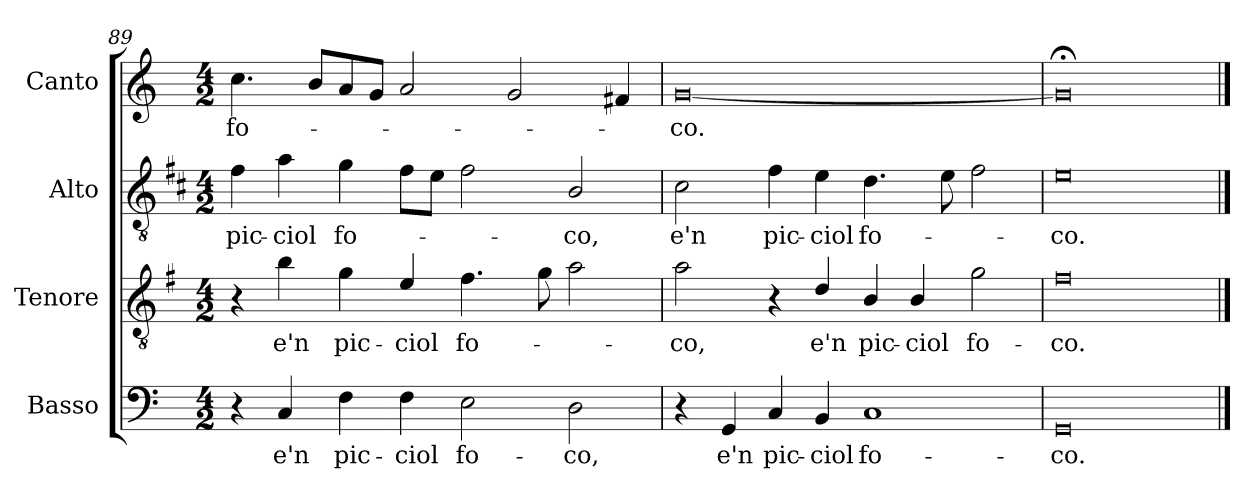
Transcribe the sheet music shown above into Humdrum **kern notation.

**kern	**text	**kern	**text	**kern	**text	**kern	**text
*part4	*part4	*part3	*part3	*part2	*part2	*part1	*part1
*staff4	*staff4	*staff3	*staff3	*staff2	*staff2	*staff1	*staff1
*I"Basso	*	*I"Tenore	*	*I"Alto	*	*I"Canto	*
*I'B	*	*I'T	*	*I'A	*	*I'C	*
*clefF4	*	*clefGv2	*	*clefGv2	*	*clefG2	*
*	*	*ITrd4c7	*	*ITrd1c2	*	*	*
*k[]	*	*k[]	*	*k[]	*	*k[]	*
*C:	*	*C:	*	*C:	*	*C:	*
*M4/2	*	*M4/2	*	*M4/2	*	*M4/2	*
=89	=89	=89	=89	=89	=89	=89	=89
!	!	!	!	!	!LO:LY:b	!	!LO:LY:b
4r	.	4r	.	4e\	pic-	4.cc\	fo-
!	!LO:LY:b	!	!LO:LY:b	!	!LO:LY:b	!	!
4C/	e'n	4e\	e'n	4g\	-ciol	.	.
.	.	.	.	.	.	8b/L	.
!	!LO:LY:b	!	!LO:LY:b	!	!LO:LY:b	!	!
4F\	pic-	4c\	pic-	4f\	fo-	8a/	.
.	.	.	.	.	.	8g/J	.
!	!LO:LY:b	!	!LO:LY:b	!	!	!	!
4F\	-ciol	4A/	-ciol	8e\L	.	2a/	.
.	.	.	.	8d\J	.	.	.
!	!LO:LY:b	!	!LO:LY:b	!	!	!	!
2E\	fo-	4.B\	fo-	2e\	.	.	.
.	.	.	.	.	.	2g/	.
.	.	8c\	.	.	.	.	.
!	!LO:LY:b	!	!	!	!LO:LY:b	!	!
2D\	-co,	2d\	.	2A/	-co,	.	.
.	.	.	.	.	.	4f#X/	.
=90	=90	=90	=90	=90	=90	=90	=90
!	!	!	!LO:LY:b	!	!LO:LY:b	!	!LO:LY:b
4r	.	2d\	-co,	2B\	e'n	[0g	-co.
!	!LO:LY:b	!	!	!	!	!	!
4GG/	e'n	.	.	.	.	.	.
!	!LO:LY:b	!	!	!	!LO:LY:b	!	!
4C/	pic-	4r	.	4e\	pic-	.	.
!	!LO:LY:b	!	!LO:LY:b	!	!LO:LY:b	!	!
4BB/	-ciol	4G/	e'n	4d\	-ciol	.	.
!	!LO:LY:b	!	!LO:LY:b	!	!LO:LY:b	!	!
1C	fo-	4E/	pic-	4.c\	fo-	.	.
!	!	!	!LO:LY:b	!	!	!	!
.	.	4E/	-ciol	.	.	.	.
.	.	.	.	8d\	.	.	.
!	!	!	!LO:LY:b	!	!	!	!
.	.	2c\	fo-	2e\	.	.	.
=91	=91	=91	=91	=91	=91	=91	=91
!	!LO:LY:b	!	!LO:LY:b	!	!LO:LY:b	!	!
0GG	-co.	0B	-co.	0d	-co.	0g;<]	.
==	==	==	==	==	==	==	==
*-	*-	*-	*-	*-	*-	*-	*-
